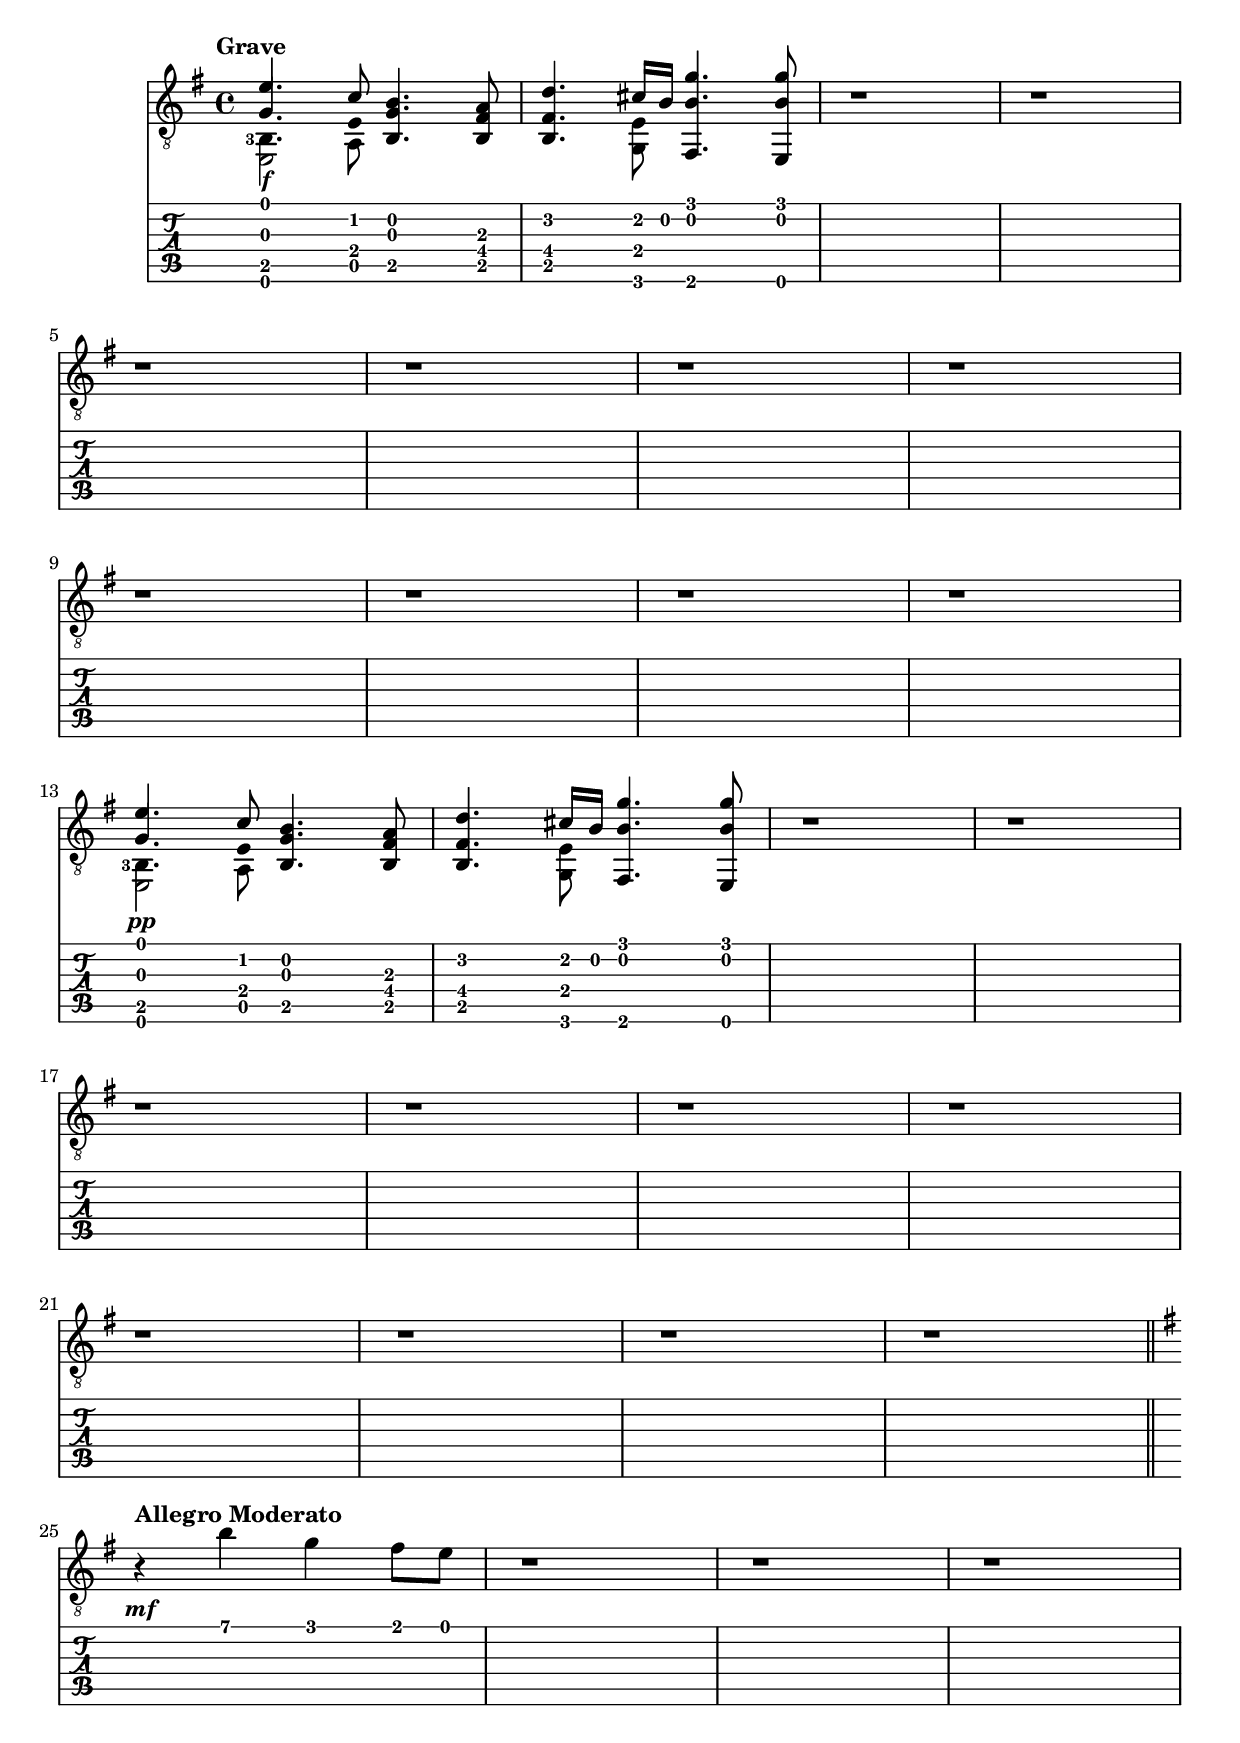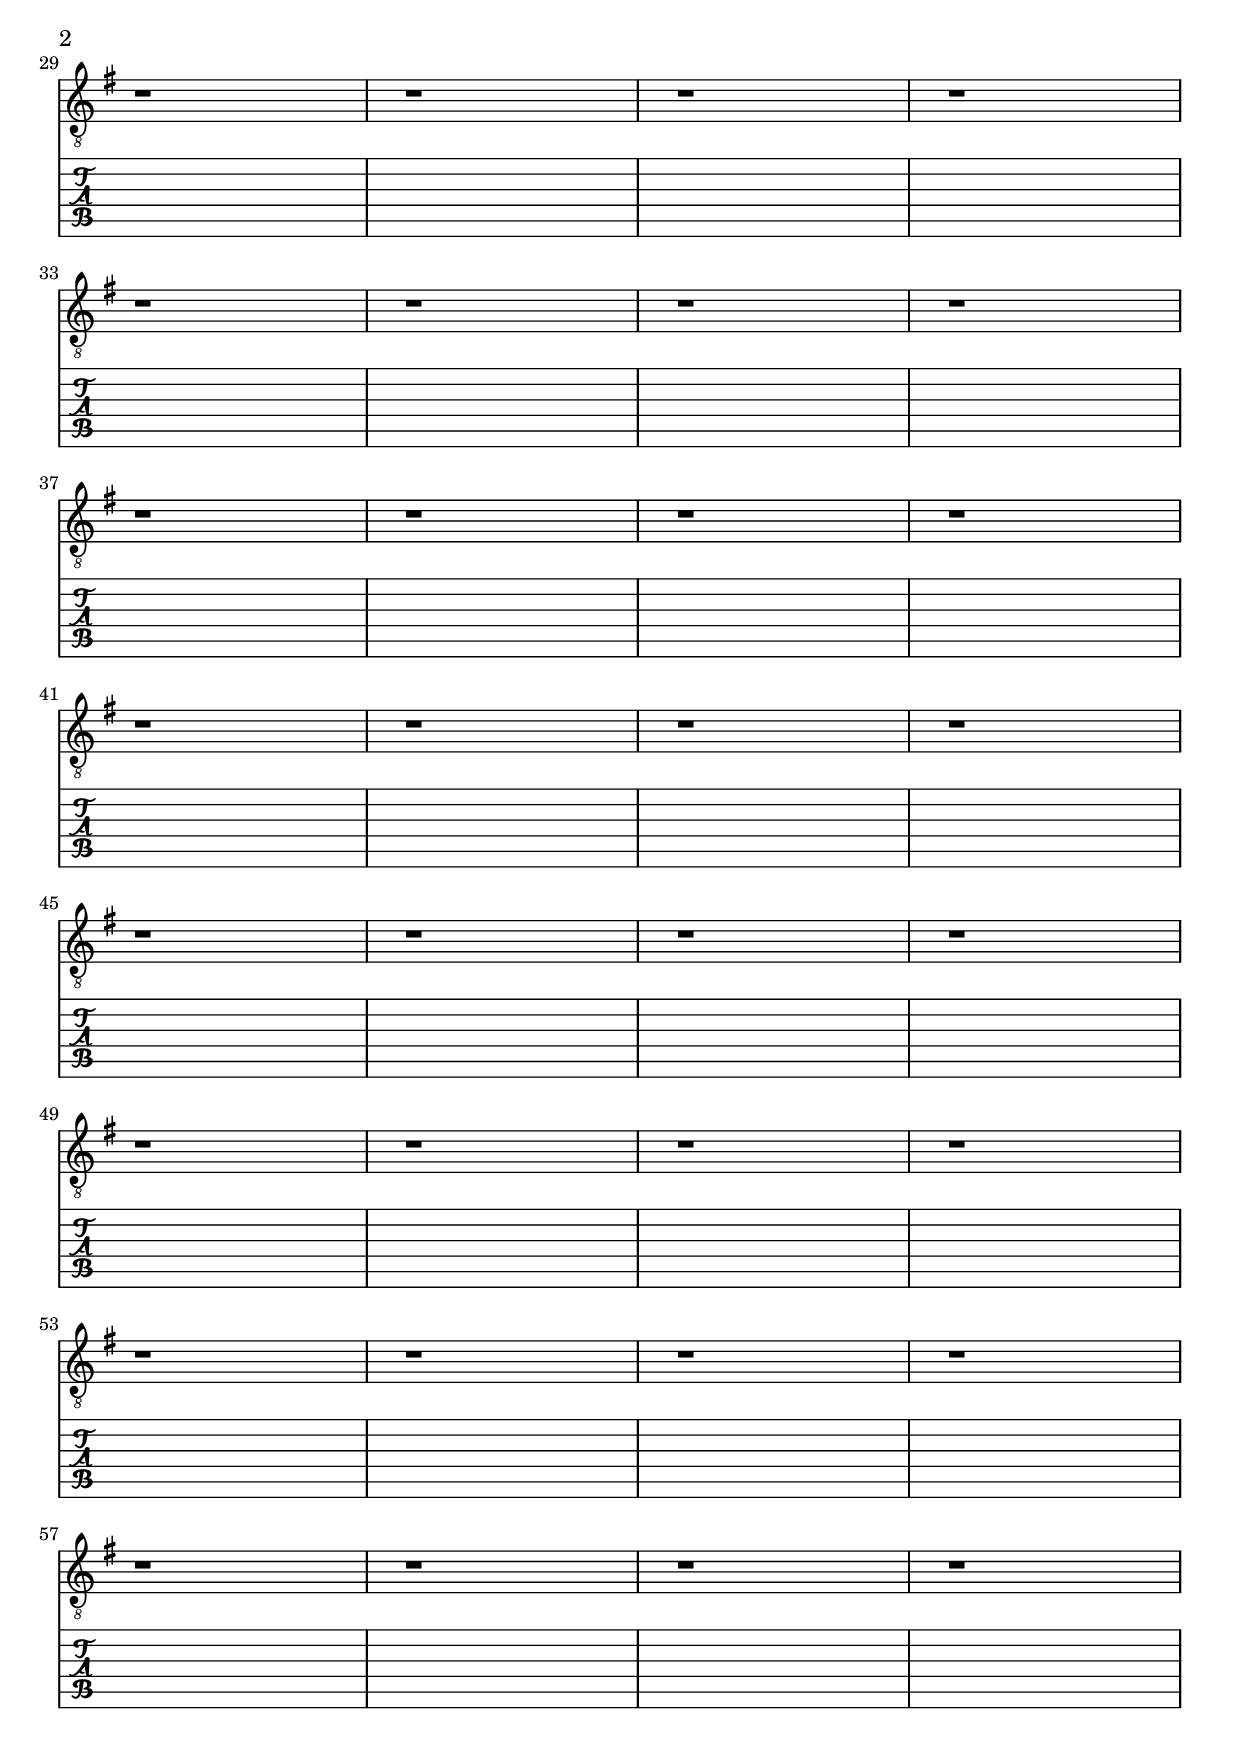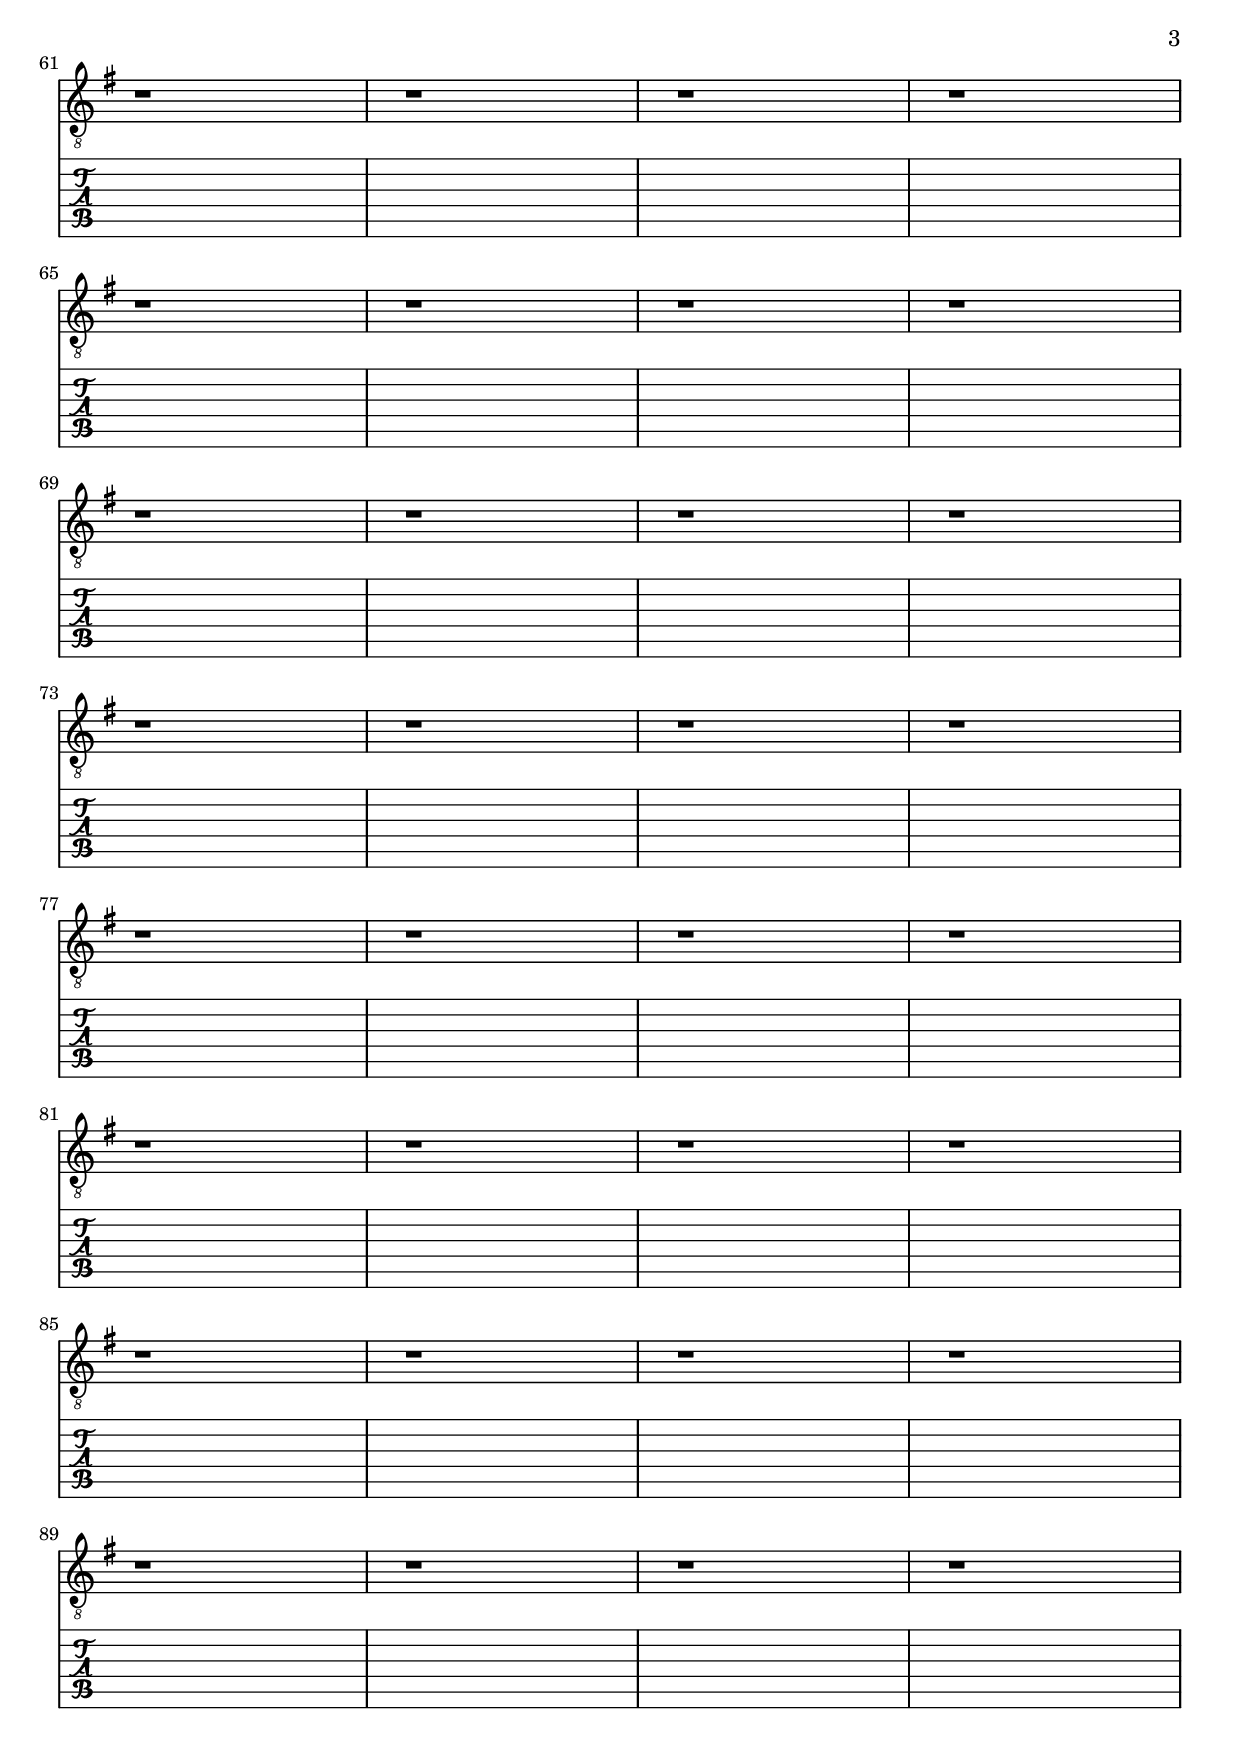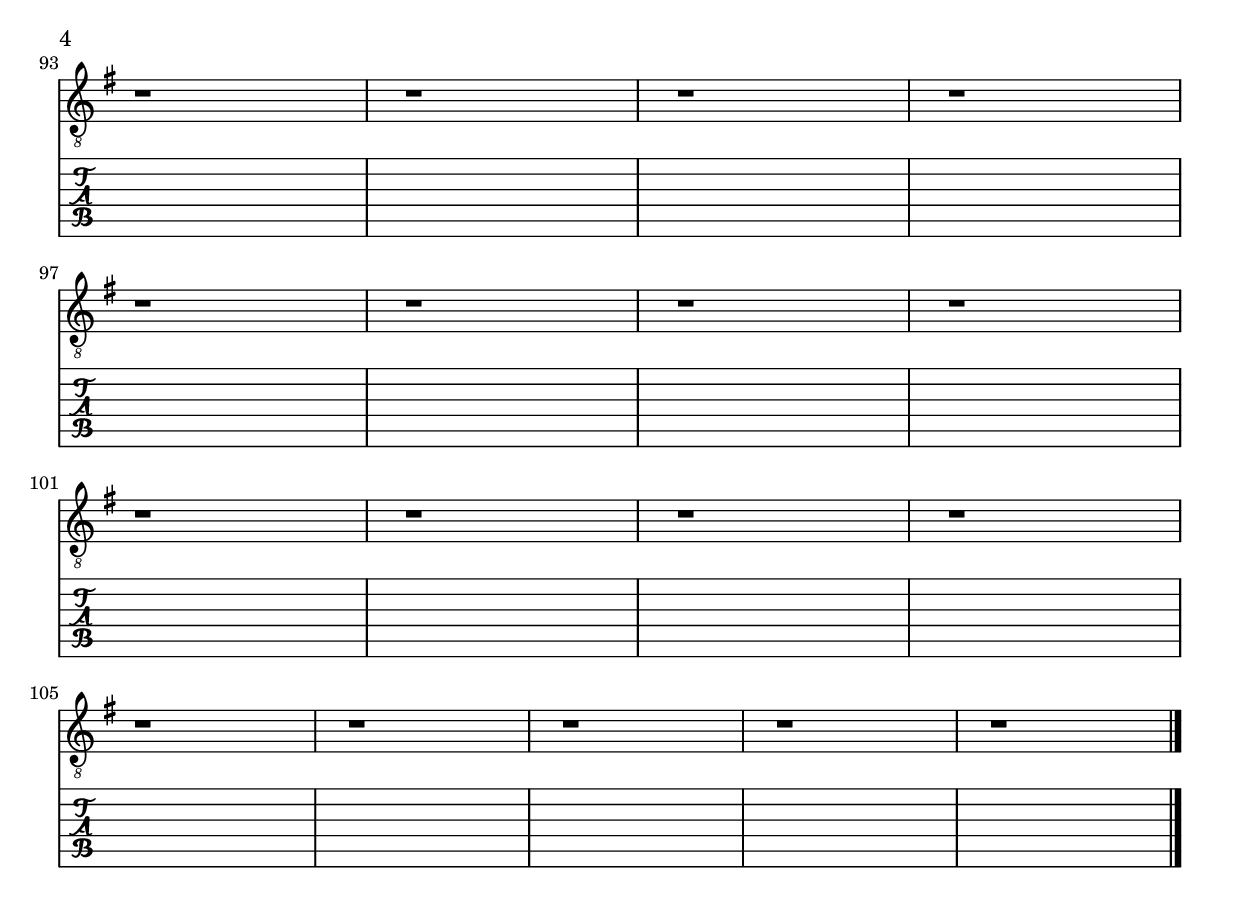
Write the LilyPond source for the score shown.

\version "2.22.2"

grave = {
  \key e \minor
  % BAR 1
  % chord 1 and 2
  <<
     \stemUp
     { <  e'        >     4.              <  c'        >     8 } \\ % voice 1 mi  do
     \stemUp
     { <  g         >     4.  \hide Stem  <  e         >     8 } \\ % voice 2 sol mi
     \stemDown
     \set fingeringOrientations = #'(left)
     { <  b,  -3    >     4.              <  a,        >     8 } \\ % voice 3 si  la
     { <  e,        >     2                                    } \\ % voice 4 mi
  >>
  % chord 3
  <<
     <<
       <  b         >     4.    % si
       <  g         >     4.    % sol
       <  b,        >     4.    % si
     >>
  >>
  % chord 4
  <<
     <<
       <  a         >     8     % la
       <  fis       >     8     % fa#
       <  b,        >     8     % si
     >>
  >>
  % BAR 2
  % chord 1
  <<
     <<
       <  d'        >     4.    % re
       <  fis       >     4.    % fa#
       <  b,        >     4.    % si
     >>
  >>
  % chord 2
  <<
     \stemUp
     { <  cis'      >     16              <  b         >     16 } \\ % voice 1 do#  si
     <<
       <  e         >     8                                          %         mi
       <  g,        >     8                                          %         sol
     >>
  >>
  % chord 3
  <<
     <<
       <  g'        >     4.    % sol
       <  b         >     4.    % si
       <  fis,      >     4.    % fa
     >>
  >>
  % chord 4
  <<
     <<
       <  g'        >     8     % sol
       <  b         >     8     % si
       <  e,        >     8     % mi
     >>
  >>
  % BAR 3
  <<
  	r1
  >>
  % BAR 4
  <<
  	r1
  >>
  \break
  % BAR 5
  <<
  	r1
  >>
  % BAR 6
  <<
  	r1
  >>
  % BAR 7
  <<
  	r1
  >>
  % BAR 8
  <<
  	r1
  >>
  \break
  % BAR 9
  <<
  	r1
  >>
  % BAR 10
  <<
  	r1
  >>
  % BAR 11
  <<
  	r1
  >>
  % BAR 12
  <<
  	r1
  >>
  \break
  % BAR 13
  % chord 1 and 2
  <<
     \stemUp
     { <  e'        >     4.              <  c'        >     8 } \\ % voice 1 mi  do
     \stemUp
     { <  g         >     4.  \hide Stem  <  e         >     8 } \\ % voice 2 sol mi
     \stemDown
     \set fingeringOrientations = #'(left)
     { <  b,  -3    >     4.              <  a,        >     8 } \\ % voice 3 si  la
     { <  e,        >     2                                    } \\ % voice 4 mi
  >>
  % chord 3
  <<
     <<
       <  b         >     4.    % si
       <  g         >     4.    % sol
       <  b,        >     4.    % si
     >>
  >>
  % chord 4
  <<
     <<
       <  a         >     8     % la
       <  fis       >     8     % fa#
       <  b,        >     8     % si
     >>
  >>
  % BAR 14
  % chord 1
  <<
     <<
       <  d'        >     4.    % re
       <  fis       >     4.    % fa#
       <  b,        >     4.    % si
     >>
  >>
  % chord 2
  <<
     \stemUp
     { <  cis'      >     16              <  b         >     16 } \\ % voice 1 do#  si
     <<
       <  e         >     8                                          %         mi
       <  g,        >     8                                          %         sol
     >>
  >>
  % chord 3
  <<
     <<
       <  g'        >     4.    % sol
       <  b         >     4.    % si
       <  fis,      >     4.    % fa
     >>
  >>
  % chord 4
  <<
     <<
       <  g'        >     8     % sol
       <  b         >     8     % si
       <  e,        >     8     % mi
     >>
  >>
  % BAR 15
  <<
  	r1
  >>
  % BAR 16
  <<
  	r1
  >>
  \break
  % BAR 17
  <<
  	r1
  >>
  % BAR 18
  <<
  	r1
  >>
  % BAR 19
  <<
  	r1
  >>
  % BAR 20
  <<
  	r1
  >>
  \break
  % BAR 21
  <<
  	r1
  >>
  % BAR 22
  <<
  	r1
  >>
  % BAR 23
  <<
  	r1
  >>
  % BAR 24
  <<
  	r1
  >>
  \break
}

allegro_moderato = {
  \key e \minor
  % BAR 25
  <<
  	{ r4 b'4 g'4 fis'8 e'8 }
  >>
  % BAR 26
  <<
  	r1
  >>
  % BAR 27
  <<
  	r1
  >>
  % BAR 28
  <<
  	r1
  >>
  \break
  % BAR 29
  <<
  	r1
  >>
  % BAR 30
  <<
  	r1
  >>
  % BAR 31
  <<
  	r1
  >>
  % BAR 32
  <<
  	r1
  >>
  \break
  % BAR 33
  <<
  	r1
  >>
  % BAR 34
  <<
  	r1
  >>
  % BAR 35
  <<
  	r1
  >>
  % BAR 36
  <<
  	r1
  >>
  \break
  % BAR 37
  <<
  	r1
  >>
  % BAR 38
  <<
  	r1
  >>
  % BAR 39
  <<
  	r1
  >>
  % BAR 40
  <<
  	r1
  >>
  \break
  % BAR 41
  <<
  	r1
  >>
  % BAR 42
  <<
  	r1
  >>
  % BAR 43
  <<
  	r1
  >>
  % BAR 44
  <<
  	r1
  >>
  \break
  % BAR 45
  <<
  	r1
  >>
  % BAR 46
  <<
  	r1
  >>
  % BAR 47
  <<
  	r1
  >>
  % BAR 48
  <<
  	r1
  >>
  \break
  % BAR 49
  <<
  	r1
  >>
  % BAR 50
  <<
  	r1
  >>
  % BAR 51
  <<
  	r1
  >>
  % BAR 52
  <<
  	r1
  >>
  \break
  % BAR 53
  <<
  	r1
  >>
  % BAR 54
  <<
  	r1
  >>
  % BAR 55
  <<
  	r1
  >>
  % BAR 56
  <<
  	r1
  >>
  \break
  % BAR 57
  <<
  	r1
  >>
  % BAR 58
  <<
  	r1
  >>
  % BAR 59
  <<
  	r1
  >>
  % BAR 60
  <<
  	r1
  >>
  \break
  % BAR 61
  <<
  	r1
  >>
  % BAR 62
  <<
  	r1
  >>
  % BAR 63
  <<
  	r1
  >>
  % BAR 64
  <<
  	r1
  >>
  \break
  % BAR 65
  <<
  	r1
  >>
  % BAR 66
  <<
  	r1
  >>
  % BAR 67
  <<
  	r1
  >>
  % BAR 68
  <<
  	r1
  >>
  \break
  % BAR 69
  <<
  	r1
  >>
  % BAR 70
  <<
  	r1
  >>
  % BAR 71
  <<
  	r1
  >>
  % BAR 72
  <<
  	r1
  >>
  \break
  % BAR 73
  <<
  	r1
  >>
  % BAR 74
  <<
  	r1
  >>
  % BAR 75
  <<
  	r1
  >>
  % BAR 76
  <<
  	r1
  >>
  \break
  % BAR 77
  <<
  	r1
  >>
  % BAR 78
  <<
  	r1
  >>
  % BAR 79
  <<
  	r1
  >>
  % BAR 80
  <<
  	r1
  >>
  \break
  % BAR 81
  <<
  	r1
  >>
  % BAR 82
  <<
  	r1
  >>
  % BAR 83
  <<
  	r1
  >>
  % BAR 84
  <<
  	r1
  >>
  \break
  % BAR 85
  <<
  	r1
  >>
  % BAR 86
  <<
  	r1
  >>
  % BAR 87
  <<
  	r1
  >>
  % BAR 88
  <<
  	r1
  >>
  \break
  % BAR 89
  <<
  	r1
  >>
  % BAR 90
  <<
  	r1
  >>
  % BAR 91
  <<
  	r1
  >>
  % BAR 92
  <<
  	r1
  >>
  \break
  % BAR 93
  <<
  	r1
  >>
  % BAR 94
  <<
  	r1
  >>
  % BAR 95
  <<
  	r1
  >>
  % BAR 96
  <<
  	r1
  >>
  \break
  % BAR 97
  <<
  	r1
  >>
  % BAR 98
  <<
  	r1
  >>
  % BAR 99
  <<
  	r1
  >>
  % BAR 100
  <<
  	r1
  >>
  \break
  % BAR 101
  <<
  	r1
  >>
  % BAR 102
  <<
  	r1
  >>
  % BAR 103
  <<
  	r1
  >>
  % BAR 104
  <<
  	r1
  >>
  \break
  % BAR 105
  <<
  	r1
  >>
  % BAR 106
  <<
  	r1
  >>
  % BAR 107
  <<
  	r1
  >>
  % BAR 108
  <<
  	r1
  >>
  % BAR 109
  <<
  	r1
  >>
  \break
}

Piano = #(make-dynamic-script #{ \markup \text "pp" #})
Mezzoforte = #(make-dynamic-script #{ \markup \text "mf" #})
Forte = #(make-dynamic-script #{ \markup \text "f" #})

\book {
  \header {
    title = ""
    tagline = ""
  }
  \score {
    <<
      \new Staff {
        \tempo \markup "Grave"
      	\clef "treble_8"
        \grave
        \bar "||"
        \tempo \markup "Allegro Moderato"
        \allegro_moderato
        \bar "|."
      }
      \new Dynamics {
      	s1\Forte
        s1
        s1
        s1
        s1
        s1
        s1
        s1
        s1
        s1
        s1
        s1
      	s1\Piano
        s1
        s1
        s1
        s1
        s1
        s1
        s1
        s1
        s1
        s1
        s1
      	s1\Mezzoforte
      }
      \new TabStaff {
        \grave
        \allegro_moderato
      }
    >>
  }
}

